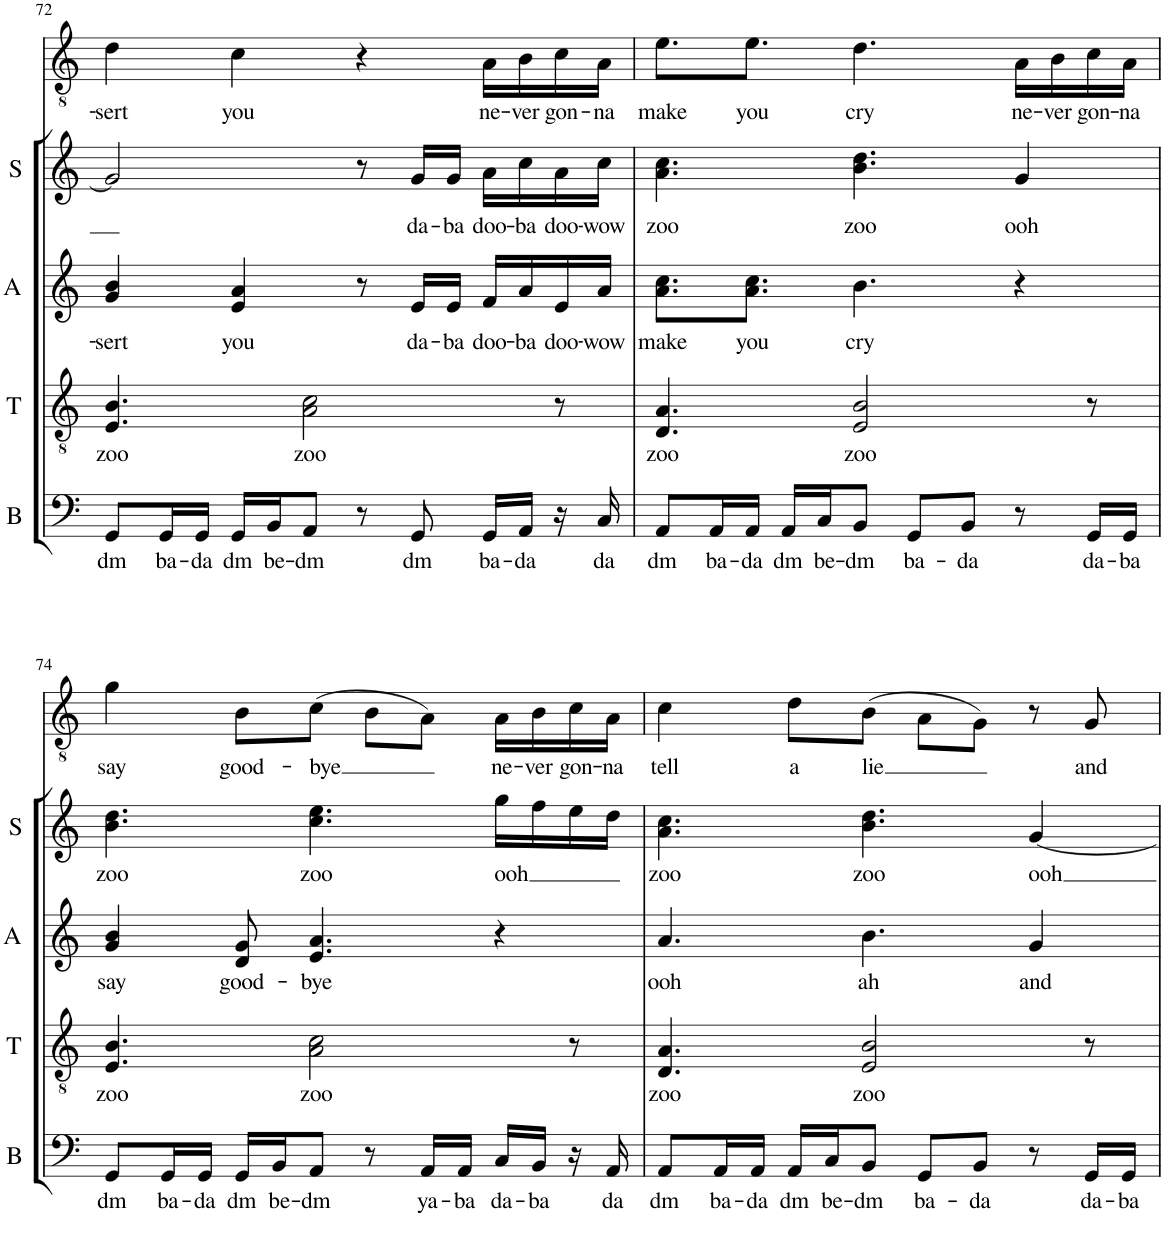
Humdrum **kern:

**kern	**text	**kern	**text	**kern	**text	**kern	**text	**kern	**text
*part5	*part5	*part4	*part4	*part3	*part3	*part2	*part2	*part1	*part1
*staff5	*staff5	*staff4	*staff4	*staff3	*staff3	*staff2	*staff2	*staff1	*staff1
*I"Bass	*	*I"Tenor	*	*I"Alto	*	*I"Soprano	*	*I"Solo	*
*I'B	*	*I'T	*	*I'A	*	*I'S	*	*	*
!!LO:PB:g=z
*clefF4	*	*clefGv2	*	*clefG2	*	*clefG2	*	*clefGv2	*
*k[]	*	*k[]	*	*k[]	*	*k[]	*	*k[]	*
*M4/4	*	*M4/4	*	*M4/4	*	*M4/4	*	*M4/4	*
=72	=72	=72	=72	=72	=72	=72	=72	=72	=72
!	!LO:LY:b	!	!LO:LY:b	!	!LO:LY:b	!	!	!	!LO:LY:b
8GG/L	dm	4.E/ 4.B/	zoo	4g/ 4b/	-sert	2g/]	.	4d\	-sert
!	!LO:LY:b	!	!	!	!	!	!	!	!
16GG/L	ba-	.	.	.	.	.	.	.	.
!	!LO:LY:b	!	!	!	!	!	!	!	!
16GG/JJ	-da	.	.	.	.	.	.	.	.
!	!LO:LY:b	!	!	!	!LO:LY:b	!	!	!	!LO:LY:b
16GG/LL	dm	.	.	4e/ 4a/	you	.	.	4c\	you
!	!LO:LY:b	!	!	!	!	!	!	!	!
16BB/J	be-	.	.	.	.	.	.	.	.
!	!LO:LY:b	!	!LO:LY:b	!	!	!	!	!	!
8AA/J	-dm	2A\ 2c\	zoo	.	.	.	.	.	.
8r	.	.	.	8r	.	8r	.	4r	.
!	!LO:LY:b	!	!	!	!LO:LY:b	!	!LO:LY:b	!	!
8GG/	dm	.	.	16e/LL	da-	16g/LL	da-	.	.
!	!	!	!	!	!LO:LY:b	!	!LO:LY:b	!	!
.	.	.	.	16e/JJ	-ba	16g/JJ	-ba	.	.
!	!LO:LY:b	!	!	!	!LO:LY:b	!	!LO:LY:b	!	!LO:LY:b
16GG/LL	ba-	.	.	16f/LL	doo-	16a\LL	doo-	16A\LL	ne-
!	!LO:LY:b	!	!	!	!LO:LY:b	!	!LO:LY:b	!	!LO:LY:b
16AA/JJ	-da	.	.	16a/	-ba	16cc\	-ba	16B\	-ver
!	!	!	!	!	!LO:LY:b	!	!LO:LY:b	!	!LO:LY:b
16r	.	8r	.	16e/	doo-	16a\	doo-	16c\	gon-
!	!LO:LY:b	!	!	!	!LO:LY:b	!	!LO:LY:b	!	!LO:LY:b
16C/	da	.	.	16a/JJ	-wow	16cc\JJ	-wow	16A\JJ	-na
=73	=73	=73	=73	=73	=73	=73	=73	=73	=73
!	!LO:LY:b	!	!LO:LY:b	!	!LO:LY:b	!	!LO:LY:b	!	!LO:LY:b
8AA/L	dm	4.D/ 4.A/	zoo	8.a\ 8.cc\L	make	4.a\ 4.cc\	zoo	8.e\L	make
!	!LO:LY:b	!	!	!	!	!	!	!	!
16AA/L	ba-	.	.	.	.	.	.	.	.
!	!LO:LY:b	!	!	!	!LO:LY:b	!	!	!	!LO:LY:b
16AA/JJ	-da	.	.	8.a\ 8.cc\J	you	.	.	8.e\J	you
!	!LO:LY:b	!	!	!	!	!	!	!	!
16AA/LL	dm	.	.	.	.	.	.	.	.
!	!LO:LY:b	!	!	!	!	!	!	!	!
16C/J	be-	.	.	.	.	.	.	.	.
!	!LO:LY:b	!	!LO:LY:b	!	!LO:LY:b	!	!LO:LY:b	!	!LO:LY:b
8BB/J	-dm	2E/ 2B/	zoo	4.b\	cry	4.b\ 4.dd\	zoo	4.d\	cry
!	!LO:LY:b	!	!	!	!	!	!	!	!
8GG/L	ba-	.	.	.	.	.	.	.	.
!	!LO:LY:b	!	!	!	!	!	!	!	!
8BB/J	-da	.	.	.	.	.	.	.	.
!	!	!	!	!	!	!	!LO:LY:b	!	!LO:LY:b
8r	.	.	.	4r	.	4g/	ooh	16A\LL	ne-
!	!	!	!	!	!	!	!	!	!LO:LY:b
.	.	.	.	.	.	.	.	16B\	-ver
!	!LO:LY:b	!	!	!	!	!	!	!	!LO:LY:b
16GG/LL	da-	8r	.	.	.	.	.	16c\	gon-
!	!LO:LY:b	!	!	!	!	!	!	!	!LO:LY:b
16GG/JJ	-ba	.	.	.	.	.	.	16A\JJ	-na
!!LO:LB:g=z
=74	=74	=74	=74	=74	=74	=74	=74	=74	=74
!	!LO:LY:b	!	!LO:LY:b	!	!LO:LY:b	!	!LO:LY:b	!	!LO:LY:b
8GG/L	dm	4.E/ 4.B/	zoo	4g/ 4b/	say	4.b\ 4.dd\	zoo	4g\	say
!	!LO:LY:b	!	!	!	!	!	!	!	!
16GG/L	ba-	.	.	.	.	.	.	.	.
!	!LO:LY:b	!	!	!	!	!	!	!	!
16GG/JJ	-da	.	.	.	.	.	.	.	.
!	!LO:LY:b	!	!	!	!LO:LY:b	!	!	!	!LO:LY:b
16GG/LL	dm	.	.	8d/ 8g/	good-	.	.	8B\L	good-
!	!LO:LY:b	!	!	!	!	!	!	!	!
16BB/J	be-	.	.	.	.	.	.	.	.
!	!LO:LY:b	!	!LO:LY:b	!	!LO:LY:b	!	!LO:LY:b	!	!LO:LY:b
8AA/J	-dm	2A\ 2c\	zoo	4.e/ 4.a/	-bye	4.cc\ 4.ee\	zoo	(8c\J	-bye
8r	.	.	.	.	.	.	.	8B\L	.
!	!LO:LY:b	!	!	!	!	!	!	!	!
16AA/LL	ya-	.	.	.	.	.	.	8A\J)	.
!	!LO:LY:b	!	!	!	!	!	!	!	!
16AA/JJ	-ba	.	.	.	.	.	.	.	.
!	!LO:LY:b	!	!	!	!	!	!LO:LY:b	!	!LO:LY:b
16C/LL	da-	.	.	4r	.	16gg\LL	ooh	16A\LL	ne-
!	!LO:LY:b	!	!	!	!	!	!	!	!LO:LY:b
16BB/JJ	-ba	.	.	.	.	16ff\	.	16B\	-ver
!	!	!	!	!	!	!	!	!	!LO:LY:b
16r	.	8r	.	.	.	16ee\	.	16c\	gon-
!	!LO:LY:b	!	!	!	!	!	!	!	!LO:LY:b
16AA/	da	.	.	.	.	16dd\JJ	.	16A\JJ	-na
=75	=75	=75	=75	=75	=75	=75	=75	=75	=75
!	!LO:LY:b	!	!LO:LY:b	!	!LO:LY:b	!	!LO:LY:b	!	!LO:LY:b
8AA/L	dm	4.D/ 4.A/	zoo	4.a/	ooh	4.a\ 4.cc\	zoo	4c\	tell
!	!LO:LY:b	!	!	!	!	!	!	!	!
16AA/L	ba-	.	.	.	.	.	.	.	.
!	!LO:LY:b	!	!	!	!	!	!	!	!
16AA/JJ	-da	.	.	.	.	.	.	.	.
!	!LO:LY:b	!	!	!	!	!	!	!	!LO:LY:b
16AA/LL	dm	.	.	.	.	.	.	8d\L	a
!	!LO:LY:b	!	!	!	!	!	!	!	!
16C/J	be-	.	.	.	.	.	.	.	.
!	!LO:LY:b	!	!LO:LY:b	!	!LO:LY:b	!	!LO:LY:b	!	!LO:LY:b
8BB/J	-dm	2E/ 2B/	zoo	4.b\	ah	4.b\ 4.dd\	zoo	(8B\J	lie
!	!LO:LY:b	!	!	!	!	!	!	!	!
8GG/L	ba-	.	.	.	.	.	.	8A\L	.
!	!LO:LY:b	!	!	!	!	!	!	!	!
8BB/J	-da	.	.	.	.	.	.	8G\J)	.
!	!	!	!	!	!LO:LY:b	!	!LO:LY:b	!	!
8r	.	.	.	4g/	and	[4g/	ooh	8r	.
!	!LO:LY:b	!	!	!	!	!	!	!	!LO:LY:b
16GG/LL	da-	8r	.	.	.	.	.	8G/	and
!	!LO:LY:b	!	!	!	!	!	!	!	!
16GG/JJ	-ba	.	.	.	.	.	.	.	.
=	=	=	=	=	=	=	=	=	=
*-	*-	*-	*-	*-	*-	*-	*-	*-	*-
